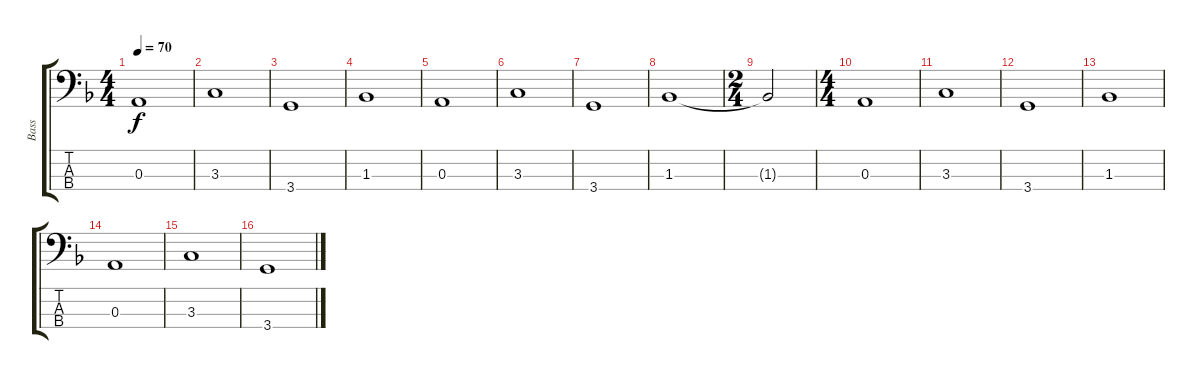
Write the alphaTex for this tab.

\track ("Bass" "Bass") {instrument electricbasspick}
\staff {score tabs}
\tuning (G2 D2 A1 E1) {hide}
\ts (4 4)
\tempo 70
\clef f4
\ks dminor
0.3.1{dy f} |
3.3.1 |
3.4.1 |
1.3.1 |
0.3.1 |
3.3.1 |
3.4.1 |
1.3.1 |
\ts (2 4)
1.3{t}.2 |
\ts (4 4)
0.3.1 |
3.3.1 |
3.4.1 |
1.3.1 |
0.3.1 |
3.3.1 |
3.4.1
